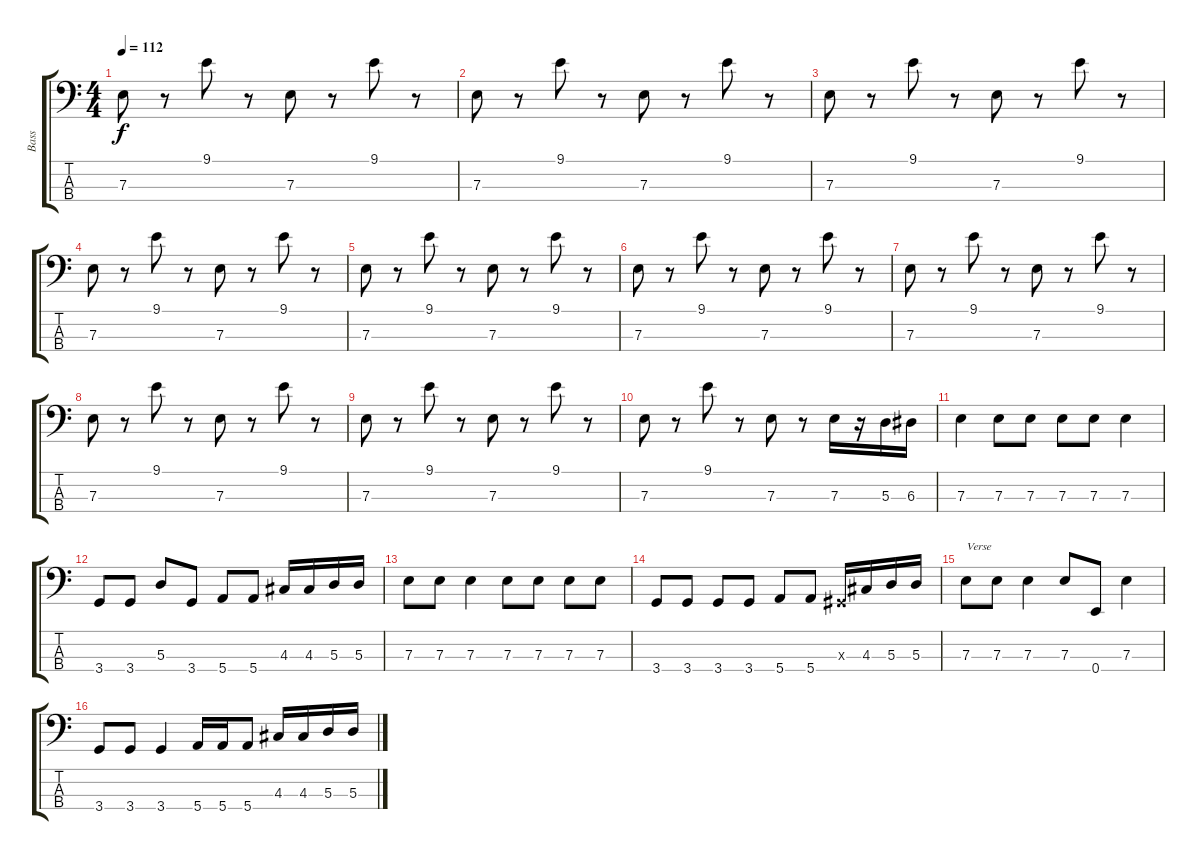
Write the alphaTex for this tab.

\track ("Bass" "Bass") {instrument electricbasspick}
\staff {score tabs}
\tuning (G2 D2 A1 E1) {hide}
\ts (4 4)
\tempo 112
\clef f4
\ks c
7.3.8{dy f instrument electricbasspick} r.8 9.1.8 r.8 7.3.8 r.8 9.1.8 r.8 |
7.3.8 r.8 9.1.8 r.8 7.3.8 r.8 9.1.8 r.8 |
7.3.8 r.8 9.1.8 r.8 7.3.8 r.8 9.1.8 r.8 |
7.3.8 r.8 9.1.8 r.8 7.3.8 r.8 9.1.8 r.8 |
7.3.8 r.8 9.1.8 r.8 7.3.8 r.8 9.1.8 r.8 |
7.3.8 r.8 9.1.8 r.8 7.3.8 r.8 9.1.8 r.8 |
7.3.8 r.8 9.1.8 r.8 7.3.8 r.8 9.1.8 r.8 |
7.3.8 r.8 9.1.8 r.8 7.3.8 r.8 9.1.8 r.8 |
7.3.8 r.8 9.1.8 r.8 7.3.8 r.8 9.1.8 r.8 |
7.3.8 r.8 9.1.8 r.8 7.3.8 r.8 7.3.16 r.16 5.3.16 6.3.16 |
7.3.4 7.3.8 7.3.8 7.3.8 7.3.8 7.3.4 |
3.4.8 3.4.8 5.3.8 3.4.8 5.4.8 5.4.8 4.3.16 4.3.16 5.3.16 5.3.16 |
7.3.8 7.3.8 7.3.4 7.3.8 7.3.8 7.3.8 7.3.8 |
3.4.8 3.4.8 3.4.8 3.4.8 5.4.8 5.4.8 -1.3{x}.16 4.3.16 5.3.16 5.3.16 |
7.3.8{txt "Verse"} 7.3.8 7.3.4 7.3.8 0.4.8 7.3.4 |
3.4.8 3.4.8 3.4.4 5.4.16 5.4.16 5.4.8 4.3.16 4.3.16 5.3.16 5.3.16
